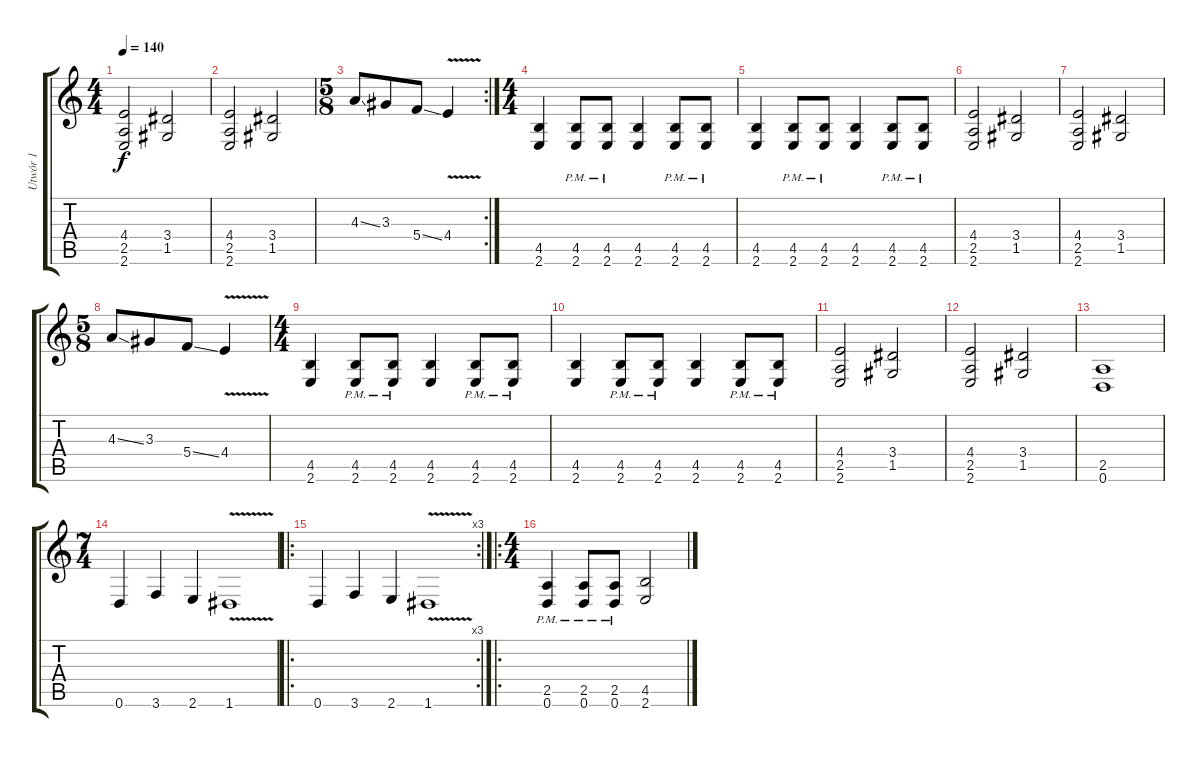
\track ("Utwór 1" "Utwór 1") {instrument distortionguitar}
\staff {score tabs}
\tuning (D4 A3 F3 C3 G2 D2) {hide}
\ts (4 4)
\tempo 140
\clef g2
\ks c
(4.4 2.5 2.6).2{dy f} (3.4 1.5).2 |
(4.4 2.5 2.6).2 (3.4 1.5).2 |
\rc 2
\ts (5 8)
4.3{ss}.8 3.3.8 5.4{ss}.8 4.4{v}.4 |
\ts (4 4)
(4.5 2.6).4 (4.5{pm} 2.6{pm}).8 (4.5{pm} 2.6{pm}).8 (4.5 2.6).4 (4.5{pm} 2.6{pm}).8 (4.5{pm} 2.6{pm}).8 |
(4.5 2.6).4 (4.5{pm} 2.6{pm}).8 (4.5{pm} 2.6{pm}).8 (4.5 2.6).4 (4.5{pm} 2.6{pm}).8 (4.5{pm} 2.6{pm}).8 |
(4.4 2.5 2.6).2 (3.4 1.5).2 |
(4.4 2.5 2.6).2 (3.4 1.5).2 |
\ts (5 8)
4.3{ss}.8 3.3.8 5.4{ss}.8 4.4{v}.4 |
\ts (4 4)
(4.5 2.6).4 (4.5{pm} 2.6{pm}).8 (4.5{pm} 2.6{pm}).8 (4.5 2.6).4 (4.5{pm} 2.6{pm}).8 (4.5{pm} 2.6{pm}).8 |
(4.5 2.6).4 (4.5{pm} 2.6{pm}).8 (4.5{pm} 2.6{pm}).8 (4.5 2.6).4 (4.5{pm} 2.6{pm}).8 (4.5{pm} 2.6{pm}).8 |
(4.4 2.5 2.6).2 (3.4 1.5).2 |
(4.4 2.5 2.6).2 (3.4 1.5).2 |
(2.5 0.6).1 |
\ts (7 4)
0.6.4 3.6.4 2.6.4 1.6{v}.1 |
\ro
\rc 3
0.6.4 3.6.4 2.6.4 1.6{v}.1 |
\ro
\ts (4 4)
(2.5{pm} 0.6{pm}).4 (2.5{pm} 0.6{pm}).8 (2.5{pm} 0.6{pm}).8 (4.5 2.6).2
